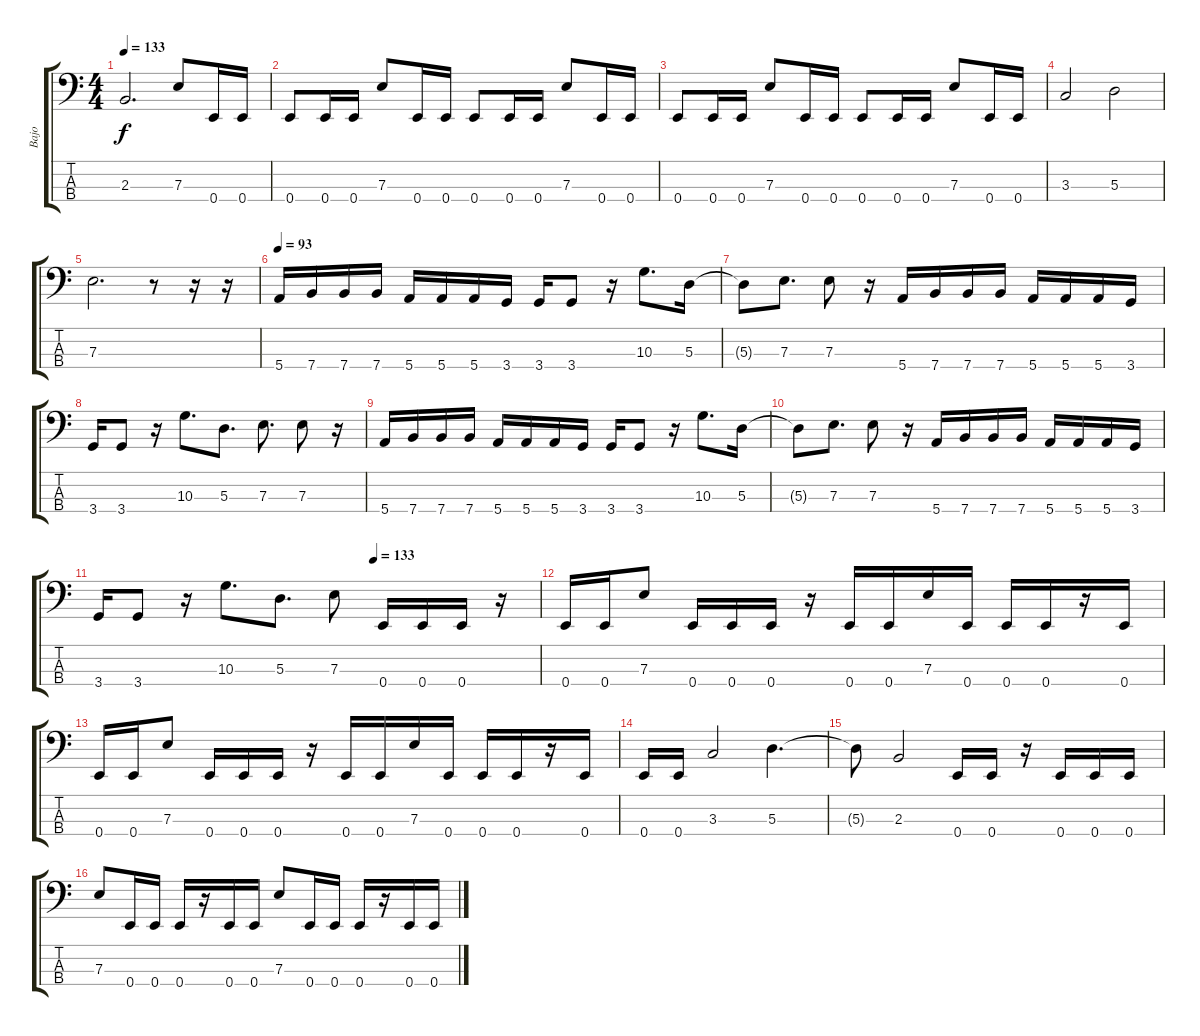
\track ("Bajo" "Bajo") {instrument electricbassfinger}
\staff {score tabs}
\tuning (G2 D2 A1 E1) {hide}
\ts (4 4)
\tempo 133
\clef f4
\ks c
2.3.2{d dy f} 7.3.8 0.4.16 0.4.16 |
0.4.8 0.4.16 0.4.16 7.3.8 0.4.16 0.4.16 0.4.8 0.4.16 0.4.16 7.3.8 0.4.16 0.4.16 |
0.4.8 0.4.16 0.4.16 7.3.8 0.4.16 0.4.16 0.4.8 0.4.16 0.4.16 7.3.8 0.4.16 0.4.16 |
3.3.2 5.3.2 |
7.3.2{d} r.8 r.16 r.16 |
\tempo 93
5.4.16 7.4.16 7.4.16 7.4.16 5.4.16 5.4.16 5.4.16 3.4.16 3.4.16 3.4.8 r.16 10.3.8{d} 5.3.16 |
5.3{t}.8 7.3.8{d} 7.3.8 r.16 5.4.16 7.4.16 7.4.16 7.4.16 5.4.16 5.4.16 5.4.16 3.4.16 |
3.4.16 3.4.8 r.16 10.3.8{d} 5.3.8{d} 7.3.8{d} 7.3.8 r.16 |
5.4.16 7.4.16 7.4.16 7.4.16 5.4.16 5.4.16 5.4.16 3.4.16 3.4.16 3.4.8 r.16 10.3.8{d} 5.3.16 |
5.3{t}.8 7.3.8{d} 7.3.8 r.16 5.4.16 7.4.16 7.4.16 7.4.16 5.4.16 5.4.16 5.4.16 3.4.16 |
\tempo (133 0.625)
3.4.16 3.4.8 r.16 10.3.8{d} 5.3.8{d} 7.3.8 0.4.16 0.4.16 0.4.16 r.16 |
0.4.16 0.4.16 7.3.8 0.4.16 0.4.16 0.4.16 r.16 0.4.16 0.4.16 7.3.16 0.4.16 0.4.16 0.4.16 r.16 0.4.16 |
0.4.16 0.4.16 7.3.8 0.4.16 0.4.16 0.4.16 r.16 0.4.16 0.4.16 7.3.16 0.4.16 0.4.16 0.4.16 r.16 0.4.16 |
0.4.16 0.4.16 3.3.2 5.3.4{d} |
5.3{t}.8 2.3.2 0.4.16 0.4.16 r.16 0.4.16 0.4.16 0.4.16 |
7.3.8 0.4.16 0.4.16 0.4.16 r.16 0.4.16 0.4.16 7.3.8 0.4.16 0.4.16 0.4.16 r.16 0.4.16 0.4.16
